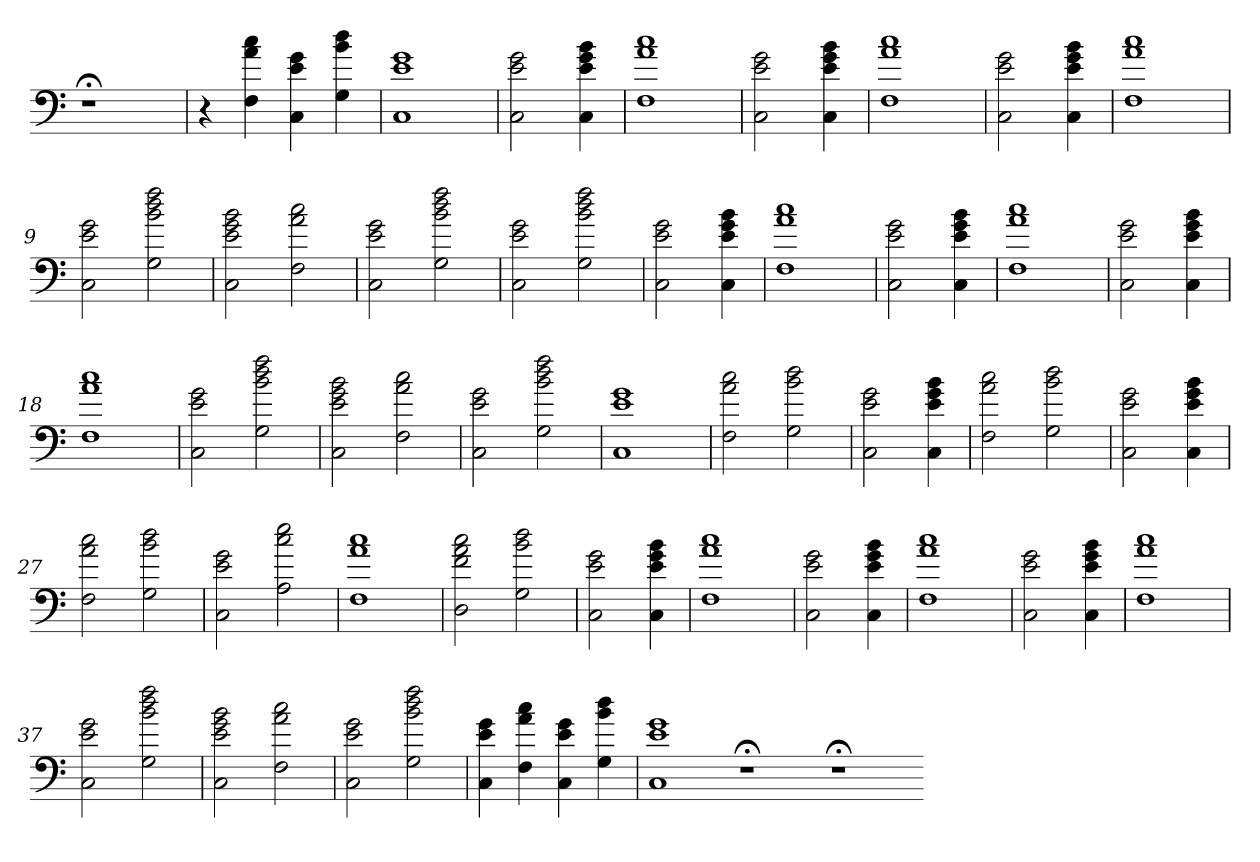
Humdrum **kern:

**kern
*part1
*staff1
=
1r;<
=1
4r
4F 4a 4cc
4C 4e 4g
4G 4b 4dd
=2
1C 1e 1g
=3
2C 2e 2g
4C 4e 4g 4b
=4
1F 1a 1cc
=5
2C 2e 2g
4C 4e 4g 4b
=6
1F 1a 1cc
=7
2C 2e 2g
4C 4e 4g 4b
=8
1F 1a 1cc
=9
2C 2e 2g
2G 2b 2dd 2ff
=10
2C 2e 2g 2b
2F 2a 2cc
=11
2C 2e 2g
2G 2b 2dd 2ff
=12
2C 2e 2g
2G 2b 2dd 2ff
=13
2C 2e 2g
4C 4e 4g 4b
=14
1F 1a 1cc
=15
2C 2e 2g
4C 4e 4g 4b
=16
1F 1a 1cc
=17
2C 2e 2g
4C 4e 4g 4b
=18
1F 1a 1cc
=19
2C 2e 2g
2G 2b 2dd 2ff
=20
2C 2e 2g 2b
2F 2a 2cc
=21
2C 2e 2g
2G 2b 2dd 2ff
=22
1C 1e 1g
=23
2F 2a 2cc
2G 2b 2dd
=24
2C 2e 2g
4C 4e 4g 4b
=25
2F 2a 2cc
2G 2b 2dd
=26
2C 2e 2g
4C 4e 4g 4b
=27
2F 2a 2cc
2G 2b 2dd
=28
2C 2e 2g
2A 2cc 2ee
=29
1F 1a 1cc
=30
2D 2f 2a 2cc
2G 2b 2dd
=31
2C 2e 2g
4C 4e 4g 4b
=32
1F 1a 1cc
=33
2C 2e 2g
4C 4e 4g 4b
=34
1F 1a 1cc
=35
2C 2e 2g
4C 4e 4g 4b
=36
1F 1a 1cc
=37
2C 2e 2g
2G 2b 2dd 2ff
=38
2C 2e 2g 2b
2F 2a 2cc
=39
2C 2e 2g
2G 2b 2dd 2ff
=40
4C 4e 4g
4F 4a 4cc
4C 4e 4g
4G 4b 4dd
=41
1C 1e 1g
1r;<
1r;<
=-
*-
